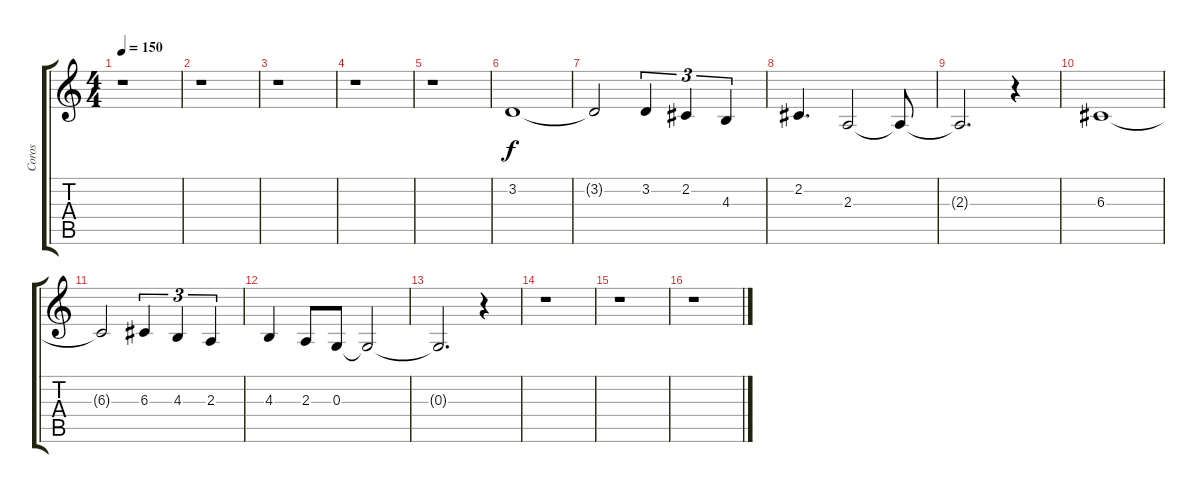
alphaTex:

\track ("Coros" "Coros") {instrument clarinet}
\staff {score tabs}
\tuning (E4 B3 G3 D3 A2 E2) {hide}
\ts (4 4)
\tempo 150
\clef g2
\ks c
r.1{dy f} |
r.1 |
r.1 |
r.1 |
r.1 |
3.2.1 |
3.2{t}.2 3.2.4{tu (3 2)} 2.2.4{tu (3 2)} 4.3.4{tu (3 2)} |
2.2.4{d} 2.3.2 2.3{t}.8 |
2.3{t}.2{d} r.4 |
6.3.1 |
6.3{t}.2 6.3.4{tu (3 2)} 4.3.4{tu (3 2)} 2.3.4{tu (3 2)} |
4.3.4 2.3.8 0.3.8 0.3{t}.2 |
0.3{t}.2{d} r.4 |
r.1 |
r.1 |
r.1
